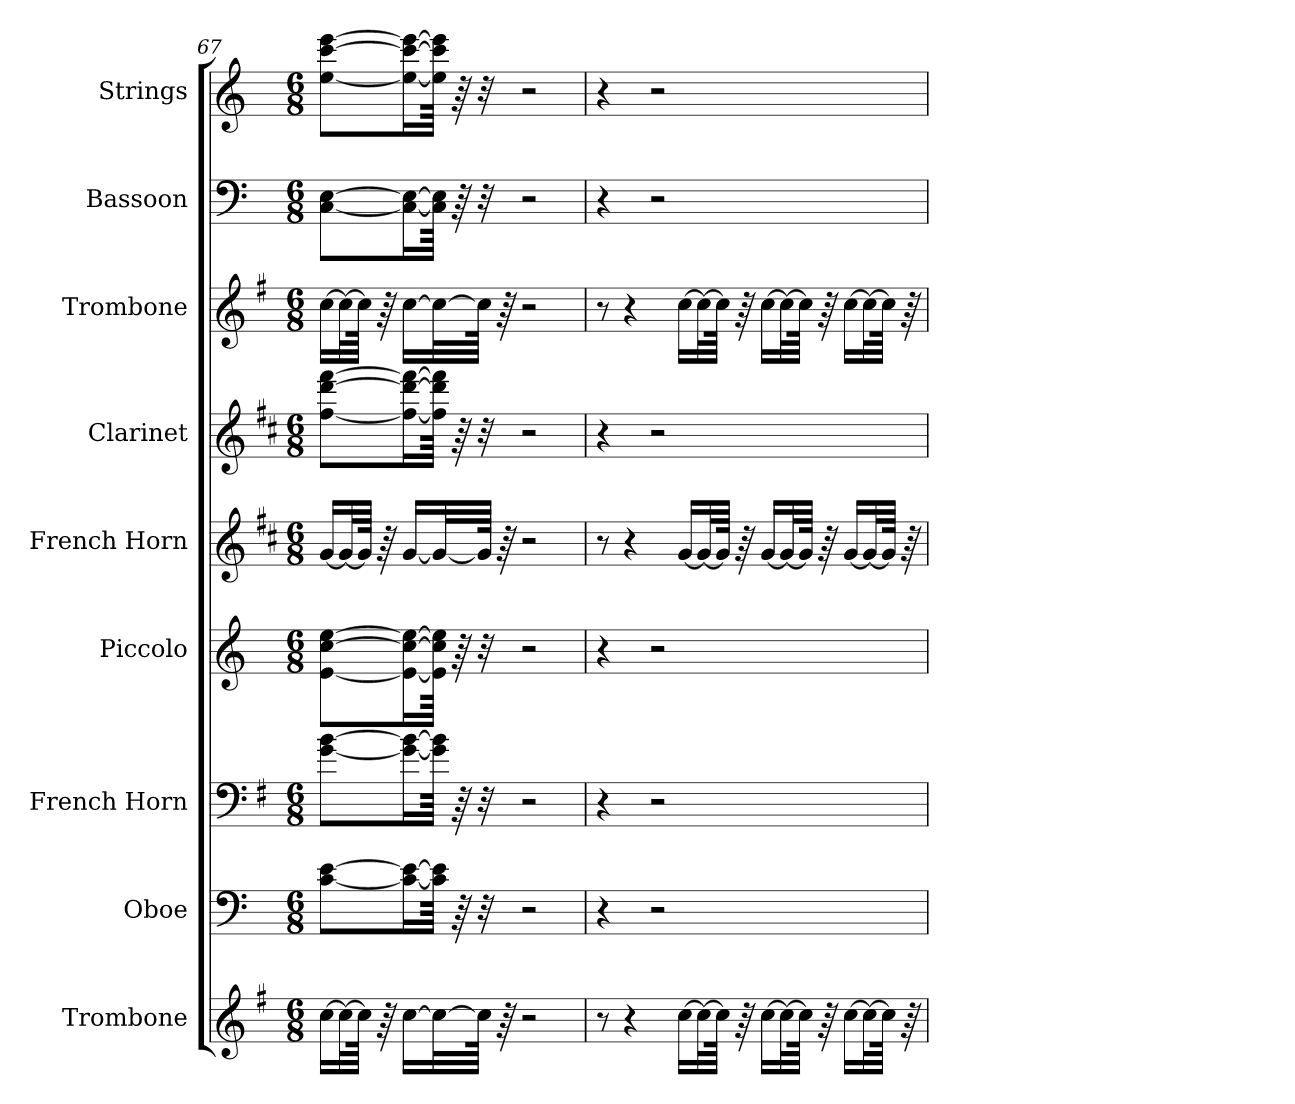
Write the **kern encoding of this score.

**kern	**kern	**kern	**kern	**kern	**kern	**kern	**kern	**kern
*part9	*part8	*part7	*part6	*part5	*part4	*part3	*part2	*part1
*staff9	*staff8	*staff7	*staff6	*staff5	*staff4	*staff3	*staff2	*staff1
*I"Trombone	*I"Oboe	*I"French Horn	*I"Piccolo	*I"French Horn	*I"Clarinet	*I"Trombone	*I"Bassoon	*I"Strings
*I'Trb	*I'Ob	*I'Hn	*I'Picc	*I'Hn	*I'Cl	*I'Trb	*I'Bsn	*I'Str
*clefG2	*clefF4	*clefF4	*clefG2	*clefG2	*clefG2	*clefG2	*clefF4	*clefG2
*	*	*ITrd4c7	*ITrd-7c-12	*ITrd4c7	*ITrd1c2	*	*	*
*k[f#]	*k[]	*k[]	*k[]	*k[f#]	*k[]	*k[f#]	*k[]	*k[]
*M6/8	*M6/8	*M6/8	*M6/8	*M6/8	*M6/8	*M6/8	*M6/8	*M6/8
=67	=67	=67	=67	=67	=67	=67	=67	=67
[16cc\LL	[8c\ [8e\L	[8c\ [8e\L	[8ee\ [8ccc\ [8eee\L	[16c/LL	[8ee\ [8ccc\ [8eee\L	[16cc\LL	[8C\ [8E\L	[8ee\ [8ccc\ [8eee\L
32cc\L_	.	.	.	32c/L_	.	32cc\L_	.	.
64cc\JJJk]	.	.	.	64c/JJJk]	.	64cc\JJJk]	.	.
64r	.	.	.	64r	.	64r	.	.
[16cc\LL	16c\_ 16e\_L	16c\_ 16e\_L	16ee\_ 16ccc\_ 16eee\_L	[16c/LL	16ee\_ 16ccc\_ 16eee\_L	[16cc\LL	16C\_ 16E\_L	16ee\_ 16ccc\_ 16eee\_L
32cc\L_	64c\] 64e\]JJkk	64c\] 64e\]JJkk	64ee\] 64ccc\] 64eee\]JJkk	32c/L_	64ee\] 64ccc\] 64eee\]JJkk	32cc\L_	64C\] 64E\]JJkk	64ee\] 64ccc\] 64eee\]JJkk
.	64r	64r	64r	.	64r	.	64r	64r
64cc\JJJk]	32r	32r	32r	64c/JJJk]	32r	64cc\JJJk]	32r	32r
64r	.	.	.	64r	.	64r	.	.
2r	2r	2r	2r	2r	2r	2r	2r	2r
!!LO:PB:g=z
=68	=68	=68	=68	=68	=68	=68	=68	=68
*	*	*	*	*	*	*	*	*MM113
8r	4r	4r	4r	8r	4r	8r	4r	4r
4r	.	.	.	4r	.	4r	.	.
.	2r	2r	2r	.	2r	.	2r	2r
[16cc\LL	.	.	.	[16c/LL	.	[16cc\LL	.	.
32cc\L_	.	.	.	32c/L_	.	32cc\L_	.	.
64cc\JJJk]	.	.	.	64c/JJJk]	.	64cc\JJJk]	.	.
64r	.	.	.	64r	.	64r	.	.
[16cc\LL	.	.	.	[16c/LL	.	[16cc\LL	.	.
32cc\L_	.	.	.	32c/L_	.	32cc\L_	.	.
64cc\JJJk]	.	.	.	64c/JJJk]	.	64cc\JJJk]	.	.
64r	.	.	.	64r	.	64r	.	.
[16cc\LL	.	.	.	[16c/LL	.	[16cc\LL	.	.
32cc\L_	.	.	.	32c/L_	.	32cc\L_	.	.
64cc\JJJk]	.	.	.	64c/JJJk]	.	64cc\JJJk]	.	.
64r	.	.	.	64r	.	64r	.	.
=	=	=	=	=	=	=	=	=
*-	*-	*-	*-	*-	*-	*-	*-	*-
